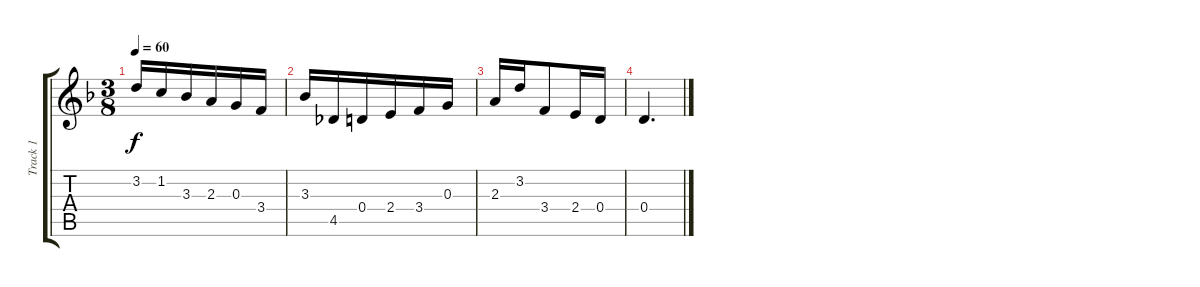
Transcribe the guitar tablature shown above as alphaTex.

\track ("Track 1" "Track 1") {instrument acousticguitarnylon}
\staff {score tabs}
\tuning (E4 B3 G3 D3 A2 E2) {hide}
\ts (3 8)
\tempo 60
\clef g2
\ks dminor
3.2.16{dy f} 1.2.16{beam merge} 3.3.16 2.3.16{beam merge} 0.3.16 3.4.16 |
3.3.16 4.5.16{beam merge} 0.4.16 2.4.16{beam merge} 3.4.16 0.3.16 |
2.3.16 3.2.16 3.4.8 2.4.16 0.4.16 |
0.4.4{d}
